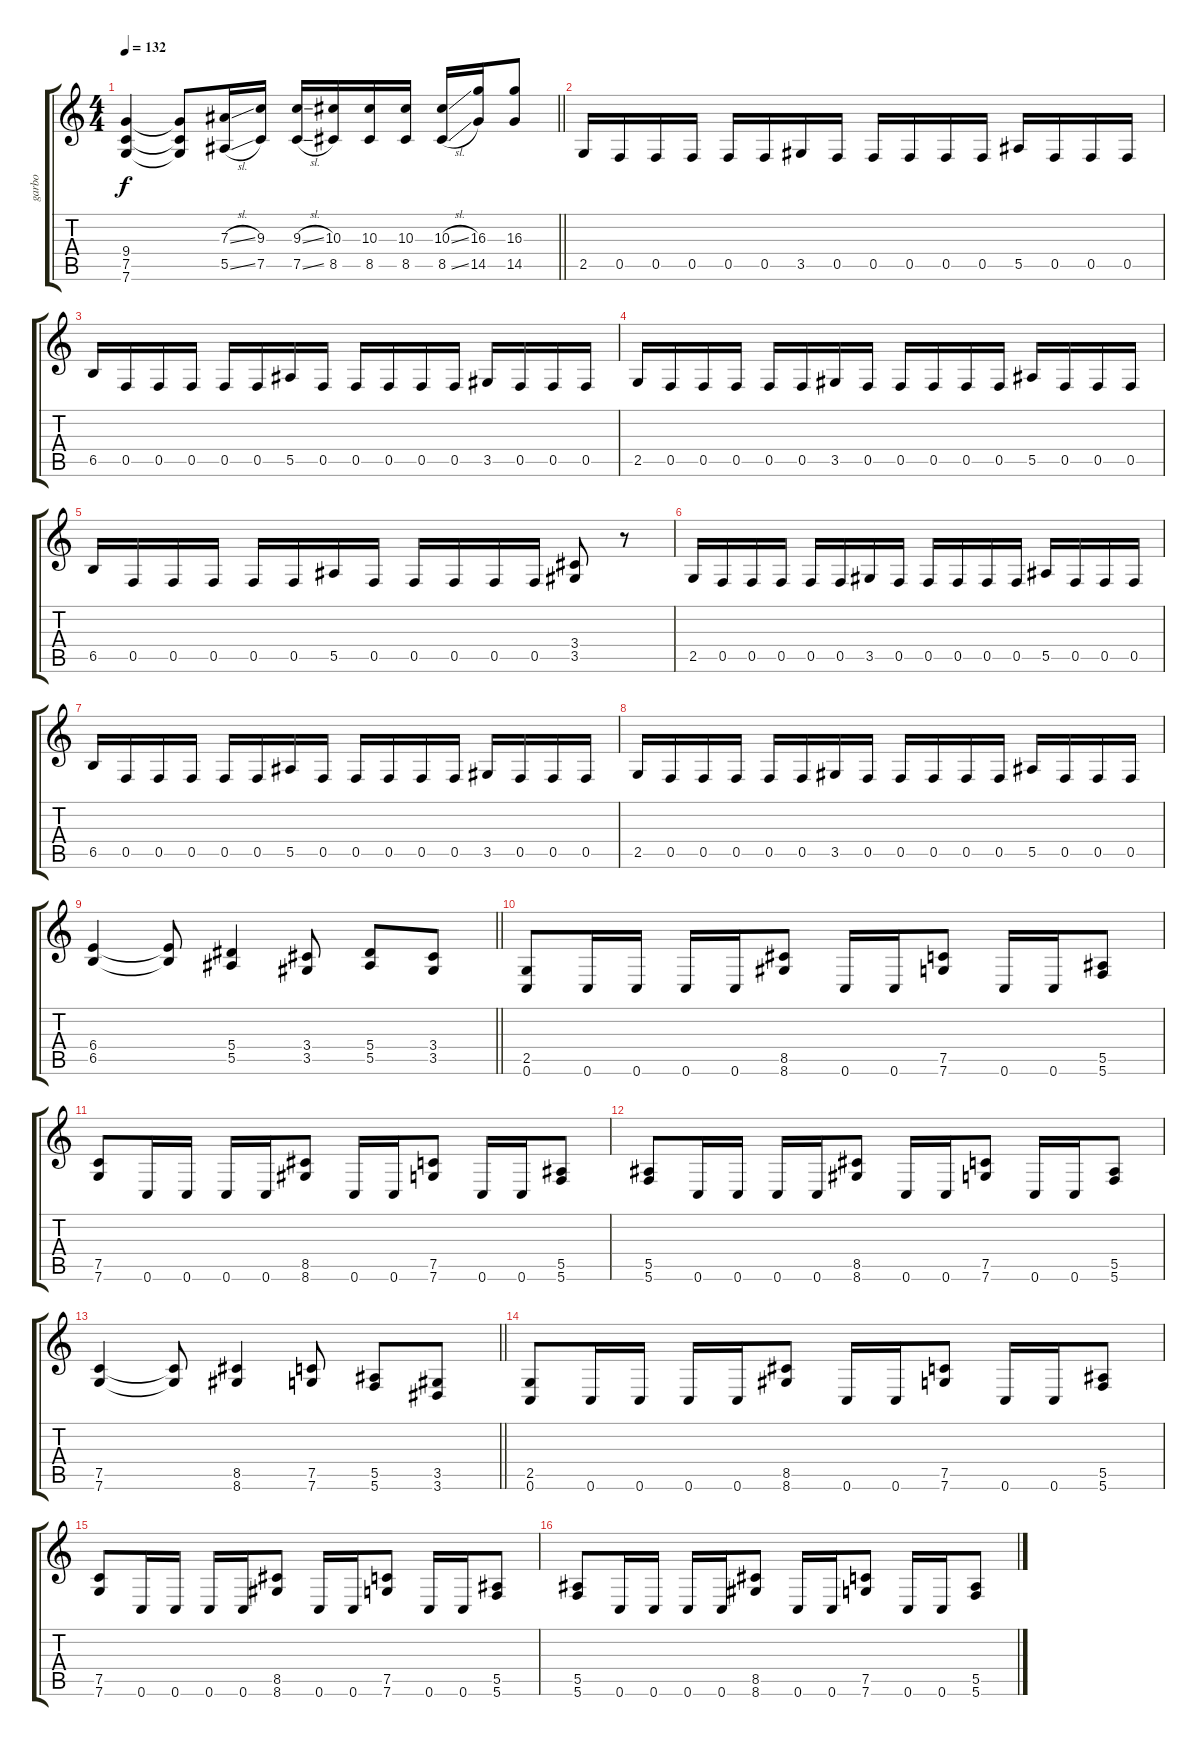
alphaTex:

\track ("garbo" "garbo") {instrument overdrivenguitar}
\staff {score tabs}
\tuning (C4 G3 Eb3 Bb2 F2 C2) {hide}
\ts (4 4)
\tempo 132
\clef g2
\barLineRight lightlight
\ks c
(9.4 7.5 7.6).4{dy f} (9.4{t} 7.5{t} 7.6{t}).8 (7.3{sl} 5.5{sl}).16 (9.3 7.5).16 (9.3{sl} 7.5{sl}).16 (10.3 8.5).16 (10.3 8.5).16 (10.3 8.5).16 (10.3{sl} 8.5{sl}).16 (16.3 14.5).16 (16.3 14.5).8 |
2.5.16 0.5.16 0.5.16 0.5.16 0.5.16 0.5.16 3.5.16 0.5.16 0.5.16 0.5.16 0.5.16 0.5.16 5.5.16 0.5.16 0.5.16 0.5.16 |
6.5.16 0.5.16 0.5.16 0.5.16 0.5.16 0.5.16 5.5.16 0.5.16 0.5.16 0.5.16 0.5.16 0.5.16 3.5.16 0.5.16 0.5.16 0.5.16 |
2.5.16 0.5.16 0.5.16 0.5.16 0.5.16 0.5.16 3.5.16 0.5.16 0.5.16 0.5.16 0.5.16 0.5.16 5.5.16 0.5.16 0.5.16 0.5.16 |
6.5.16 0.5.16 0.5.16 0.5.16 0.5.16 0.5.16 5.5.16 0.5.16 0.5.16 0.5.16 0.5.16 0.5.16 (3.4 3.5).8 r.8 |
2.5.16 0.5.16 0.5.16 0.5.16 0.5.16 0.5.16 3.5.16 0.5.16 0.5.16 0.5.16 0.5.16 0.5.16 5.5.16 0.5.16 0.5.16 0.5.16 |
6.5.16 0.5.16 0.5.16 0.5.16 0.5.16 0.5.16 5.5.16 0.5.16 0.5.16 0.5.16 0.5.16 0.5.16 3.5.16 0.5.16 0.5.16 0.5.16 |
2.5.16 0.5.16 0.5.16 0.5.16 0.5.16 0.5.16 3.5.16 0.5.16 0.5.16 0.5.16 0.5.16 0.5.16 5.5.16 0.5.16 0.5.16 0.5.16 |
\barLineRight lightlight
(6.4 6.5).4 (6.4{t} 6.5{t}).8 (5.4 5.5).4 (3.4 3.5).8 (5.4 5.5).8 (3.4 3.5).8 |
(2.5 0.6).8 0.6.16 0.6.16 0.6.16 0.6.16 (8.5 8.6).8 0.6.16 0.6.16 (7.5 7.6).8 0.6.16 0.6.16 (5.5 5.6).8 |
(7.5 7.6).8 0.6.16 0.6.16 0.6.16 0.6.16 (8.5 8.6).8 0.6.16 0.6.16 (7.5 7.6).8 0.6.16 0.6.16 (5.5 5.6).8 |
(5.5 5.6).8 0.6.16 0.6.16 0.6.16 0.6.16 (8.5 8.6).8 0.6.16 0.6.16 (7.5 7.6).8 0.6.16 0.6.16 (5.5 5.6).8 |
\barLineRight lightlight
(7.5 7.6).4 (7.5{t} 7.6{t}).8 (8.5 8.6).4 (7.5 7.6).8 (5.5 5.6).8 (3.5 3.6).8 |
(2.5 0.6).8 0.6.16 0.6.16 0.6.16 0.6.16 (8.5 8.6).8 0.6.16 0.6.16 (7.5 7.6).8 0.6.16 0.6.16 (5.5 5.6).8 |
(7.5 7.6).8 0.6.16 0.6.16 0.6.16 0.6.16 (8.5 8.6).8 0.6.16 0.6.16 (7.5 7.6).8 0.6.16 0.6.16 (5.5 5.6).8 |
(5.5 5.6).8 0.6.16 0.6.16 0.6.16 0.6.16 (8.5 8.6).8 0.6.16 0.6.16 (7.5 7.6).8 0.6.16 0.6.16 (5.5 5.6).8
